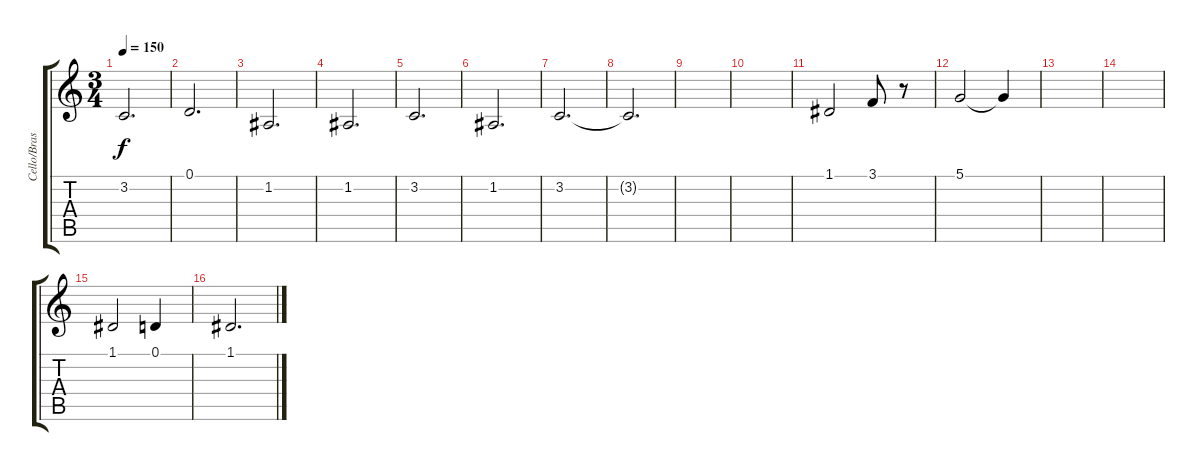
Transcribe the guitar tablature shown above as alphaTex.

\track ("Cello/Brass/Choir" "Cello/Bras") {instrument cello}
\staff {score tabs}
\tuning (D4 A3 F3 C3 G2 C2) {hide}
\ts (3 4)
\tempo 150
\clef g2
\ks c
3.2.2{d dy f} |
0.1.2{d} |
1.2.2{d} |
1.2.2{d} |
3.2.2{d} |
1.2.2{d} |
3.2.2{d} |
3.2{t}.2{d} |
|
|
1.1.2{balance 8 instrument brasssection} 3.1.8 r.8 |
5.1.2 5.1{t}.4 |
|
|
1.1.2 0.1.4 |
1.1.2{d}
